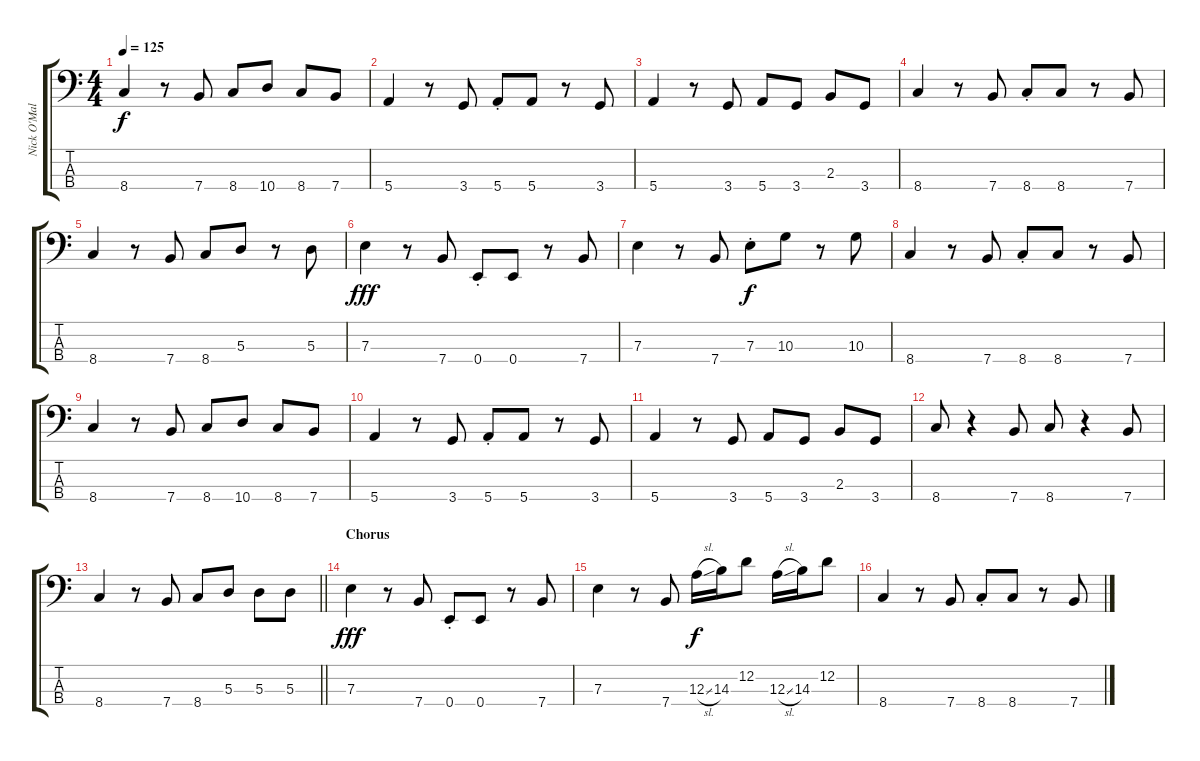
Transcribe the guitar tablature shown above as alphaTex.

\track ("Nick O'Malley" "Nick O'Mal") {instrument electricbassfinger}
\staff {score tabs}
\tuning (G2 D2 A1 E1) {hide}
\ts (4 4)
\tempo 125
\clef f4
\ks c
8.4.4{dy f} r.8 7.4.8 8.4.8 10.4.8 8.4.8 7.4.8 |
5.4.4 r.8 3.4.8 5.4{st}.8 5.4.8 r.8 3.4.8 |
5.4.4 r.8 3.4.8 5.4.8 3.4.8 2.3.8 3.4.8 |
8.4.4 r.8 7.4.8 8.4{st}.8 8.4.8 r.8 7.4.8 |
8.4.4 r.8 7.4.8 8.4.8 5.3.8 r.8 5.3.8 |
7.3.4{dy fff} r.8 7.4.8 0.4{st}.8 0.4.8 r.8 7.4.8 |
7.3.4 r.8 7.4.8 7.3{st}.8{dy f} 10.3.8 r.8 10.3.8 |
8.4.4 r.8 7.4.8 8.4{st}.8 8.4.8 r.8 7.4.8 |
8.4.4 r.8 7.4.8 8.4.8 10.4.8 8.4.8 7.4.8 |
5.4.4 r.8 3.4.8 5.4{st}.8 5.4.8 r.8 3.4.8 |
5.4.4 r.8 3.4.8 5.4.8 3.4.8 2.3.8 3.4.8 |
8.4.8 r.4 7.4.8 8.4.8 r.4 7.4.8 |
\barLineRight lightlight
8.4.4 r.8 7.4.8 8.4.8 5.3.8 5.3.8 5.3.8 |
\section ("" "Chorus")
7.3.4{dy fff} r.8 7.4.8 0.4{st}.8 0.4.8 r.8 7.4.8 |
7.3.4 r.8 7.4.8 12.3{sl}.16{dy f} 14.3.16 12.2.8 12.3{sl}.16 14.3.16 12.2.8 |
8.4.4 r.8 7.4.8 8.4{st}.8 8.4.8 r.8 7.4.8
